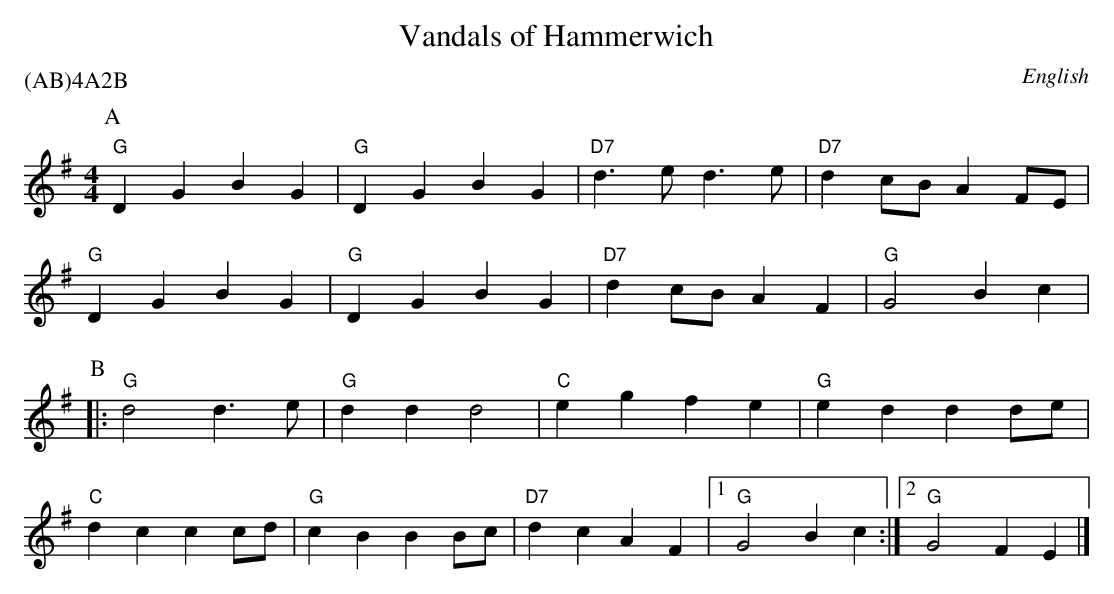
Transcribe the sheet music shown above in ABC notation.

X:1
T:Vandals of Hammerwich
M:4/4
O:English
P:(AB)4A2B
K:G
P:A
"G" D2 G2 B2 G2 | "G" D2 G2 B2 G2 | "D7" d2>e2 d2>e2  | "D7" d2 cB A2 FE |
"G" D2 G2 B2 G2 | "G" D2 G2 B2 G2 | "D7" d2 cB A2 F2 | "G" G4 B2 c2 |
P:B
|: "G" d4 d2>e2| "G" d2 d2 d4 | "C" e2 g2 f2 e2 | "G" e2 d2 d2 de |
   "C" d2 c2 c2 cd | "G" c2 B2 B2 Bc | "D7" d2 c2 A2 F2 |\
   [1 "G" G4 B2 c2 :| [2 "G" G4 F2 E2 |]
